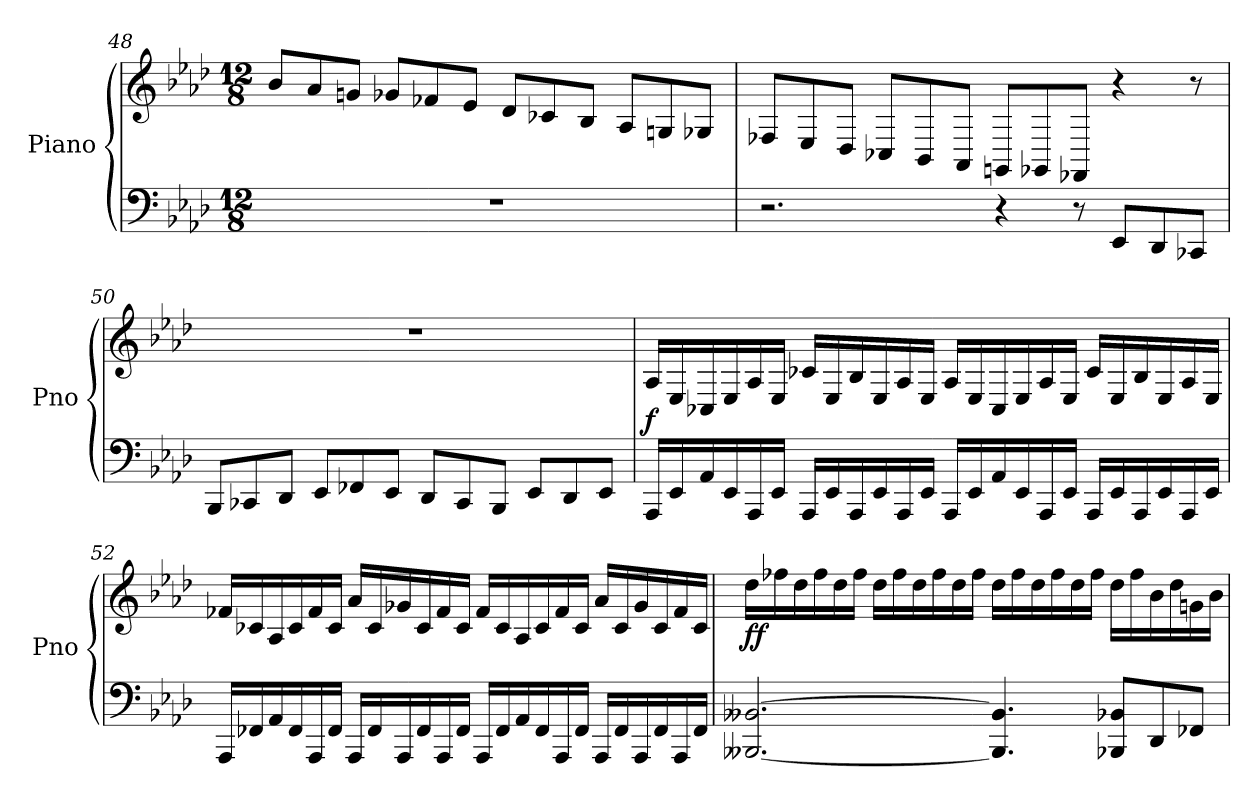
**kern	**kern	**dynam
*part1	*part1	*part1
*staff2	*staff1	*staff1/2
*I"Piano	*	*
*I'Pno	*	*
*clefF4	*clefG2	*
*k[b-e-a-d-]	*k[b-e-a-d-]	*
*A-:	*A-:	*
*M12/8	*M12/8	*
=48	=48	=48
1.r	8b-/L	.
.	8a-/	.
.	8gn/J	.
.	8g-X/L	.
.	8f-X/	.
.	8e-/J	.
.	8d-/L	.
.	8c-X/	.
.	8B-/J	.
.	8A-/L	.
.	8Gn/	.
.	8G-X/J	.
=49	=49	=49
2.r	8F-X/L	.
.	8E-/	.
.	8D-/J	.
.	8C-X/L	.
.	8BB-/	.
.	8AA-/J	.
4r	8GGn/L	.
.	8GG-X/	.
8r	8FF-X/J	.
8EE-/L	4r	.
8DD-/	.	.
8CC-X/J	8r	.
=50	=50	=50
8BBB-/L	1.r	.
8CC-X/	.	.
8DD-/J	.	.
8EE-/L	.	.
8FF-X/	.	.
8EE-/J	.	.
8DD-/L	.	.
8CC-/	.	.
8BBB-/J	.	.
8EE-/L	.	.
8DD-/	.	.
8EE-/J	.	.
=51	=51	=51
!	!	!LO:DY:b
16AAA-/LL	16A-/LL	f
16EE-/	16E-/	.
16AA-/	16C-X/	.
16EE-/	16E-/	.
16AAA-/	16A-/	.
16EE-/JJ	16E-/JJ	.
16AAA-/LL	16c-X/LL	.
16EE-/	16E-/	.
16AAA-/	16B-/	.
16EE-/	16E-/	.
16AAA-/	16A-/	.
16EE-/JJ	16E-/JJ	.
16AAA-/LL	16A-/LL	.
16EE-/	16E-/	.
16AA-/	16C-/	.
16EE-/	16E-/	.
16AAA-/	16A-/	.
16EE-/JJ	16E-/JJ	.
16AAA-/LL	16c-/LL	.
16EE-/	16E-/	.
16AAA-/	16B-/	.
16EE-/	16E-/	.
16AAA-/	16A-/	.
16EE-/JJ	16E-/JJ	.
=52	=52	=52
16AAA-/LL	16f-X/LL	.
16FF-X/	16c-X/	.
16AA-/	16A-/	.
16FF-/	16c-/	.
16AAA-/	16f-/	.
16FF-/JJ	16c-/JJ	.
16AAA-/LL	16a-/LL	.
16FF-/	16c-/	.
16AAA-/	16g-X/	.
16FF-/	16c-/	.
16AAA-/	16f-/	.
16FF-/JJ	16c-/JJ	.
16AAA-/LL	16f-/LL	.
16FF-/	16c-/	.
16AA-/	16A-/	.
16FF-/	16c-/	.
16AAA-/	16f-/	.
16FF-/JJ	16c-/JJ	.
16AAA-/LL	16a-/LL	.
16FF-/	16c-/	.
16AAA-/	16g-/	.
16FF-/	16c-/	.
16AAA-/	16f-/	.
16FF-/JJ	16c-/JJ	.
=53	=53	=53
!	!	!LO:DY:b
[2.BBB--X/ [2.BB--X/	16dd-\LL	ff
.	16ff-X\	.
.	16dd-\	.
.	16ff-\	.
.	16dd-\	.
.	16ff-\JJ	.
.	16dd-\LL	.
.	16ff-\	.
.	16dd-\	.
.	16ff-\	.
.	16dd-\	.
.	16ff-\JJ	.
4.BBB--/] 4.BB--/]	16dd-\LL	.
.	16ff-\	.
.	16dd-\	.
.	16ff-\	.
.	16dd-\	.
.	16ff-\JJ	.
8BBB-X/ 8BB-X/L	16dd-\LL	.
.	16ff-\	.
8DD-/	16b-\	.
.	16dd-\	.
8FF-X/J	16gn\	.
.	16b-\JJ	.
=	=	=
*-	*-	*-
